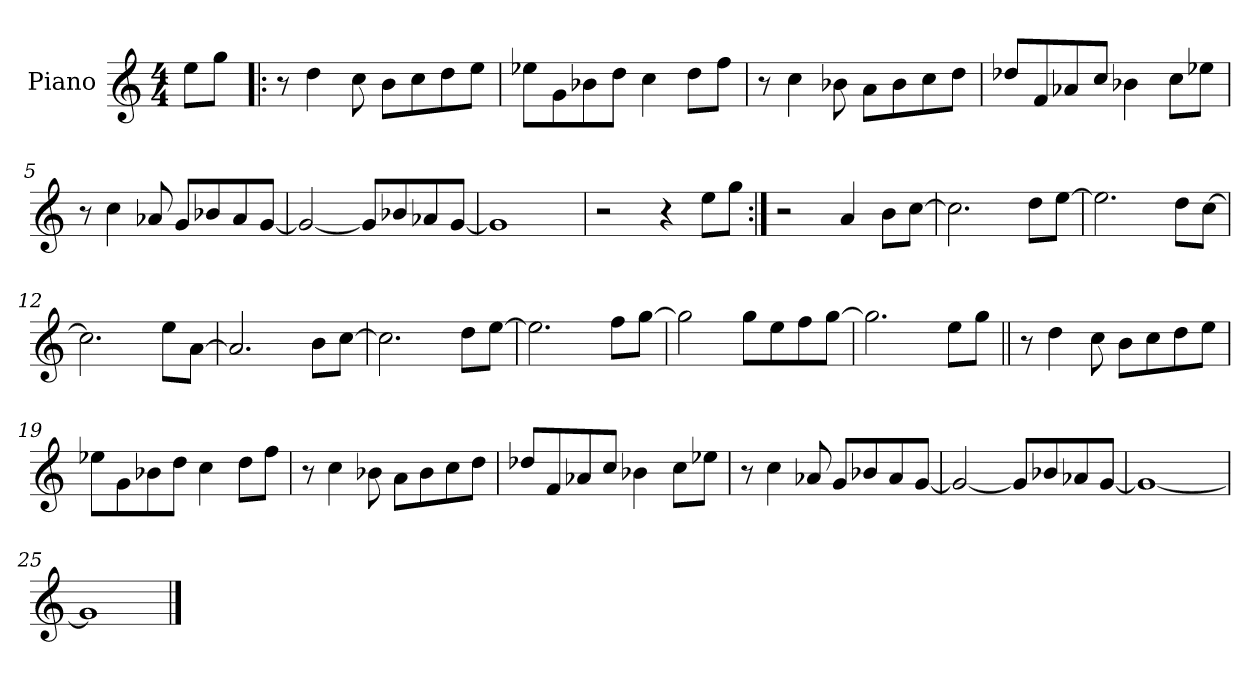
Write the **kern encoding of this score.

**kern
*part1
*staff1
*I"Piano
*I'Pno
*clefG2
*k[]
*M4/4
=
8ee\L
8gg\J
=1!|:
8r
4dd\
8cc\
8b\L
8cc\
8dd\
8ee\J
=2
8ee-X\L
8g\
8b-X\
8dd\J
4cc\
8dd\L
8ff\J
=3
8r
4cc\
8b-X\
8a\L
8b-\
8cc\
8dd\J
!!LO:LB:g=z
=4
8dd-X/L
8f/
8a-X/
8cc/J
4b-X\
8cc\L
8ee-X\J
=5
8r
4cc\
8a-X/
8g/L
8b-X/
8a-/
[8g/J
=6
2g/_
8g/L]
8b-X/
8a-X/
[8g/J
!!LO:LB:g=z
=7
1g]
=8
2r
4r
8ee\L
8gg\J
=9:|!
2r
4a/
8b\L
[8cc\J
!!LO:LB:g=z
=10
2.cc\]
8dd\L
[8ee\J
=11
2.ee\]
8dd\L
[8cc\J
=12
2.cc\]
8ee\L
[8a\J
=13
2.a/]
8b\L
[8cc\J
!!LO:LB:g=z
=14
2.cc\]
8dd\L
[8ee\J
=15
2.ee\]
8ff\L
[8gg\J
=16
2gg\]
8gg\L
8ee\
8ff\
[8gg\J
=17
2.gg\]
8ee\L
8gg\J
!!LO:LB:g=z
=18||
8r
4dd\
8cc\
8b\L
8cc\
8dd\
8ee\J
=19
8ee-X\L
8g\
8b-X\
8dd\J
4cc\
8dd\L
8ff\J
=20
8r
4cc\
8b-X\
8a\L
8b-\
8cc\
8dd\J
=21
8dd-X/L
8f/
8a-X/
8cc/J
4b-X\
8cc\L
8ee-X\J
!!LO:LB:g=z
=22
8r
4cc\
8a-X/
8g/L
8b-X/
8a-/
[8g/J
=23
2g/_
8g/L]
8b-X/
8a-X/
[8g/J
=24
1g_
=25
1g]
==
*-
